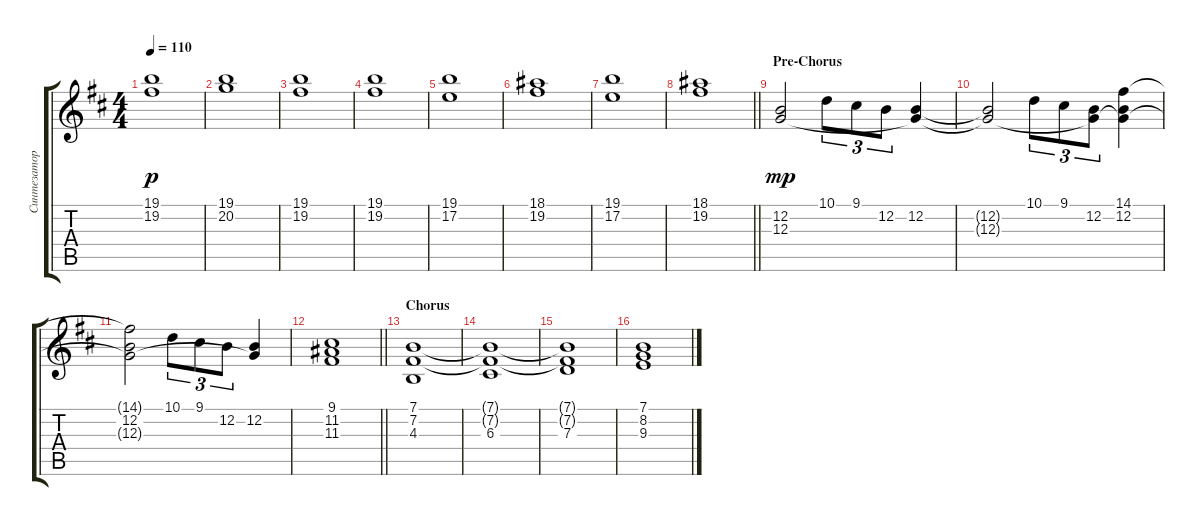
\track ("Синтезатор" "Синтезатор") {instrument stringensemble1}
\staff {score tabs}
\tuning (E4 B3 G3 D3 A2 E2) {hide}
\ts (4 4)
\tempo 110
\clef g2
\ks bminor
(19.1 19.2).1{dy p} |
(19.1 20.2).1 |
(19.1 19.2).1 |
(19.1 19.2).1 |
(19.1 17.2).1 |
(18.1 19.2).1 |
(19.1 17.2).1 |
\barLineRight lightlight
(18.1 19.2).1 |
\section ("" "Pre-Chorus")
(12.2 12.3).2{dy mp} 10.1.8{tu (3 2)} 9.1.8{tu (3 2)} 12.2.8{tu (3 2)} (12.2 12.3{t}).4 |
(12.2{t} 12.3{t}).2 10.1.8{tu (3 2)} 9.1.8{tu (3 2)} (12.2 12.3{t}).8{tu (3 2)} (14.1 12.2 12.3{t}).4 |
(14.1{t} 12.2 12.3{t}).2 10.1.8{tu (3 2)} 9.1.8{tu (3 2)} 12.2.8{tu (3 2)} (12.2 12.3{t}).4 |
\barLineRight lightlight
(9.1 11.2 11.3).1 |
\section ("" "Chorus")
(7.1 7.2 4.3).1 |
(7.1{t} 7.2{t} 6.3).1 |
(7.1{t} 7.2{t} 7.3).1 |
(7.1 8.2 9.3).1
